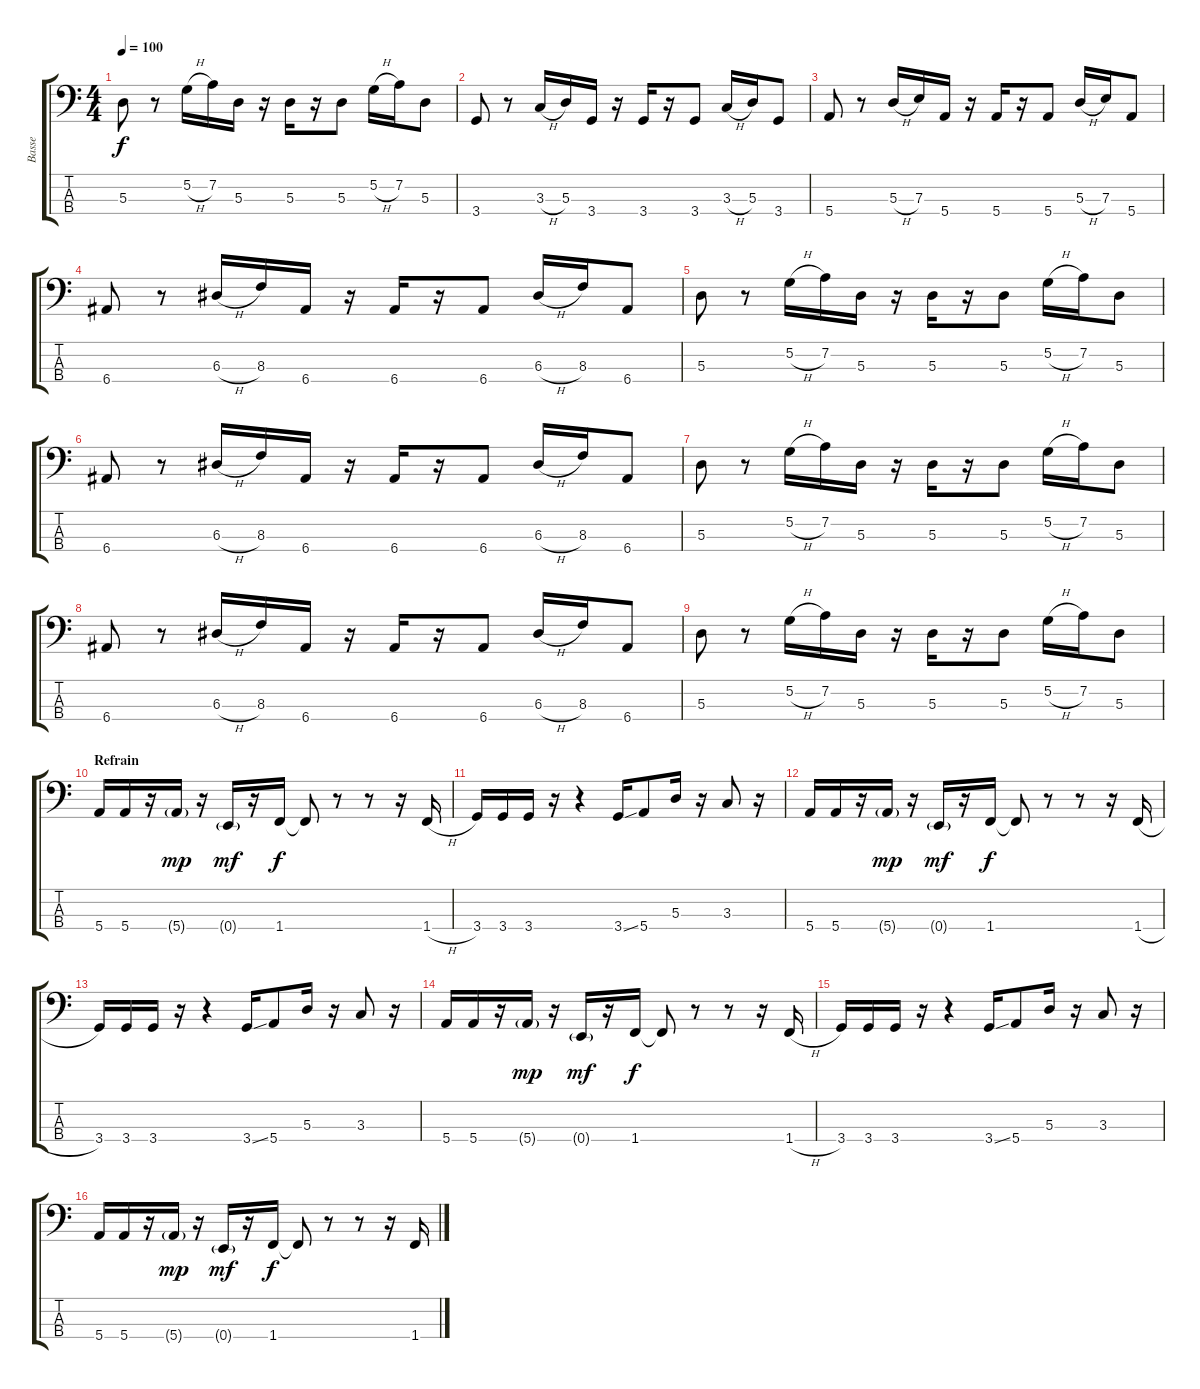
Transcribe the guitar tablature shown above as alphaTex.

\track ("Basse" "Basse") {instrument electricbassfinger}
\staff {score tabs}
\tuning (G2 D2 A1 E1) {hide}
\ts (4 4)
\tempo 100
\clef f4
\ks c
5.3.8{dy f} r.8 5.2{h}.16 7.2.16 5.3.16 r.16 5.3.16 r.16 5.3.8 5.2{h}.16 7.2.16 5.3.8 |
3.4.8 r.8 3.3{h}.16 5.3.16 3.4.16 r.16 3.4.16 r.16 3.4.8 3.3{h}.16 5.3.16 3.4.8 |
5.4.8 r.8 5.3{h}.16 7.3.16 5.4.16 r.16 5.4.16 r.16 5.4.8 5.3{h}.16 7.3.16 5.4.8 |
6.4.8 r.8 6.3{h}.16 8.3.16 6.4.16 r.16 6.4.16 r.16 6.4.8 6.3{h}.16 8.3.16 6.4.8 |
5.3.8 r.8 5.2{h}.16 7.2.16 5.3.16 r.16 5.3.16 r.16 5.3.8 5.2{h}.16 7.2.16 5.3.8 |
6.4.8 r.8 6.3{h}.16 8.3.16 6.4.16 r.16 6.4.16 r.16 6.4.8 6.3{h}.16 8.3.16 6.4.8 |
5.3.8 r.8 5.2{h}.16 7.2.16 5.3.16 r.16 5.3.16 r.16 5.3.8 5.2{h}.16 7.2.16 5.3.8 |
6.4.8 r.8 6.3{h}.16 8.3.16 6.4.16 r.16 6.4.16 r.16 6.4.8 6.3{h}.16 8.3.16 6.4.8 |
5.3.8 r.8 5.2{h}.16 7.2.16 5.3.16 r.16 5.3.16 r.16 5.3.8 5.2{h}.16 7.2.16 5.3.8 |
\section ("" "Refrain")
5.4.16 5.4.16 r.16 5.4{g}.16{dy mp} r.16 0.4{g}.16{dy mf} r.16 1.4.16{dy f} 1.4{t}.8 r.8 r.8 r.16 1.4{h}.16 |
3.4.16 3.4.16 3.4.16 r.16 r.4 3.4{ss}.16 5.4.8 5.3.16 r.16 3.3.8 r.16 |
5.4.16 5.4.16 r.16 5.4{g}.16{dy mp} r.16 0.4{g}.16{dy mf} r.16 1.4.16{dy f} 1.4{t}.8 r.8 r.8 r.16 1.4{h}.16 |
3.4.16 3.4.16 3.4.16 r.16 r.4 3.4{ss}.16 5.4.8 5.3.16 r.16 3.3.8 r.16 |
5.4.16 5.4.16 r.16 5.4{g}.16{dy mp} r.16 0.4{g}.16{dy mf} r.16 1.4.16{dy f} 1.4{t}.8 r.8 r.8 r.16 1.4{h}.16 |
3.4.16 3.4.16 3.4.16 r.16 r.4 3.4{ss}.16 5.4.8 5.3.16 r.16 3.3.8 r.16 |
5.4.16 5.4.16 r.16 5.4{g}.16{dy mp} r.16 0.4{g}.16{dy mf} r.16 1.4.16{dy f} 1.4{t}.8 r.8 r.8 r.16 1.4{h}.16
